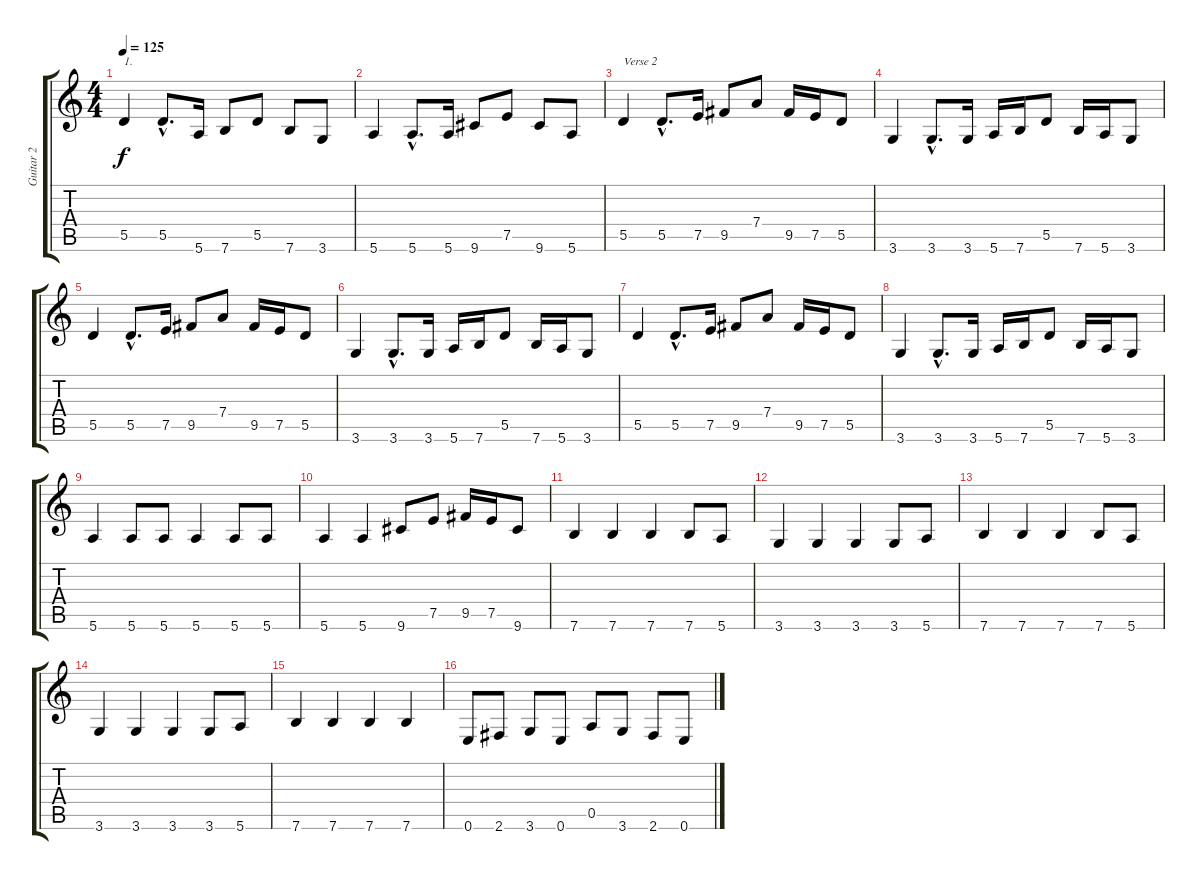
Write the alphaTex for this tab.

\track ("Guitar 2" "Guitar 2") {instrument electricguitarclean}
\staff {score tabs}
\tuning (E4 B3 G3 D3 A2 E2) {hide}
\ts (4 4)
\tempo 125
\clef g2
\ks c
5.5.4{txt "1." dy f} 5.5{hac}.8{d} 5.6.16 7.6.8 5.5.8 7.6.8 3.6.8 |
5.6.4 5.6{hac}.8{d} 5.6.16 9.6.8 7.5.8 9.6.8 5.6.8 |
5.5.4{txt "Verse 2"} 5.5{hac}.8{d} 7.5.16 9.5.8 7.4.8 9.5.16 7.5.16 5.5.8 |
3.6.4 3.6{hac}.8{d} 3.6.16 5.6.16 7.6.16 5.5.8 7.6.16 5.6.16 3.6.8 |
5.5.4 5.5{hac}.8{d} 7.5.16 9.5.8 7.4.8 9.5.16 7.5.16 5.5.8 |
3.6.4 3.6{hac}.8{d} 3.6.16 5.6.16 7.6.16 5.5.8 7.6.16 5.6.16 3.6.8 |
5.5.4 5.5{hac}.8{d} 7.5.16 9.5.8 7.4.8 9.5.16 7.5.16 5.5.8 |
3.6.4 3.6{hac}.8{d} 3.6.16 5.6.16 7.6.16 5.5.8 7.6.16 5.6.16 3.6.8 |
5.6.4 5.6.8 5.6.8 5.6.4 5.6.8 5.6.8 |
5.6.4 5.6.4 9.6.8 7.5.8 9.5.16 7.5.16 9.6.8 |
7.6.4 7.6.4 7.6.4 7.6.8 5.6.8 |
3.6.4 3.6.4 3.6.4 3.6.8 5.6.8 |
7.6.4 7.6.4 7.6.4 7.6.8 5.6.8 |
3.6.4 3.6.4 3.6.4 3.6.8 5.6.8 |
7.6.4 7.6.4 7.6.4 7.6.4 |
0.6.8 2.6.8 3.6.8 0.6.8 0.5.8 3.6.8 2.6.8 0.6.8
